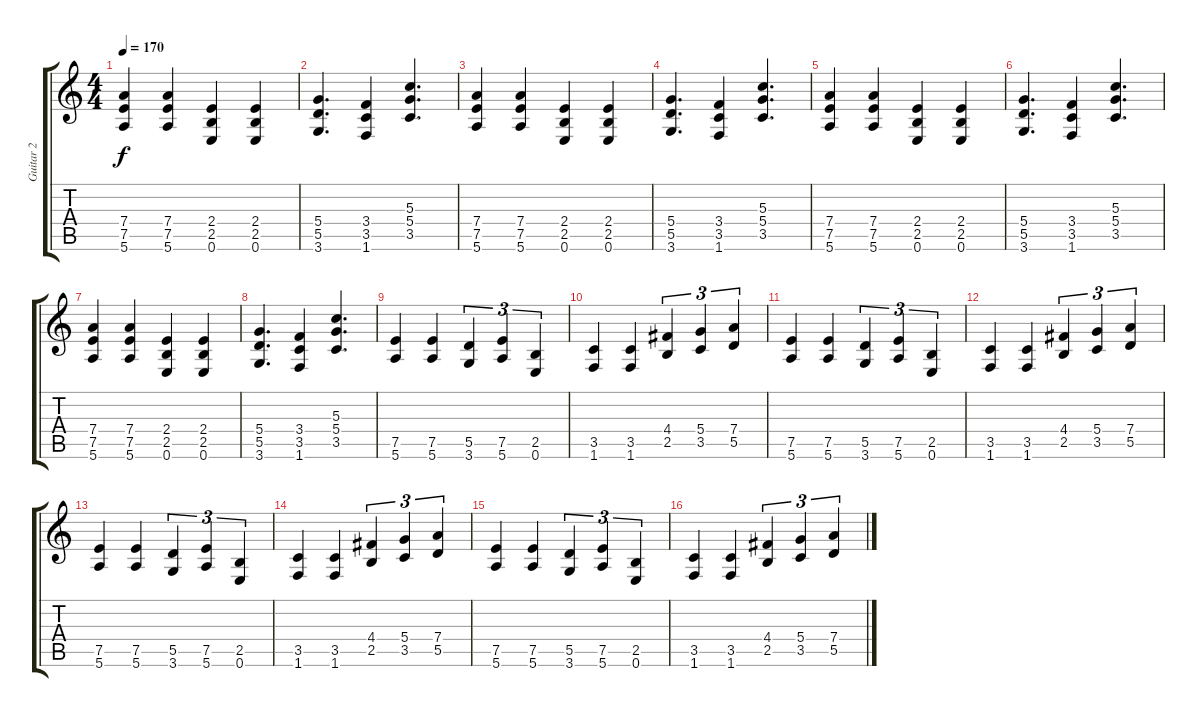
\track ("Guitar 2" "Guitar 2") {instrument overdrivenguitar}
\staff {score tabs}
\tuning (E4 B3 G3 D3 A2 E2) {hide}
\ts (4 4)
\tempo 170
\clef g2
\ks c
(7.4 7.5 5.6).4{dy f} (7.4 7.5 5.6).4 (2.4 2.5 0.6).4 (2.4 2.5 0.6).4 |
(5.4 5.5 3.6).4{d} (3.4 3.5 1.6).4 (5.3 5.4 3.5).4{d} |
(7.4 7.5 5.6).4 (7.4 7.5 5.6).4 (2.4 2.5 0.6).4 (2.4 2.5 0.6).4 |
(5.4 5.5 3.6).4{d} (3.4 3.5 1.6).4 (5.3 5.4 3.5).4{d} |
(7.4 7.5 5.6).4 (7.4 7.5 5.6).4 (2.4 2.5 0.6).4 (2.4 2.5 0.6).4 |
(5.4 5.5 3.6).4{d} (3.4 3.5 1.6).4 (5.3 5.4 3.5).4{d} |
(7.4 7.5 5.6).4 (7.4 7.5 5.6).4 (2.4 2.5 0.6).4 (2.4 2.5 0.6).4 |
(5.4 5.5 3.6).4{d} (3.4 3.5 1.6).4 (5.3 5.4 3.5).4{d} |
(7.5 5.6).4 (7.5 5.6).4 (5.5 3.6).4{tu (3 2)} (7.5 5.6).4{tu (3 2)} (2.5 0.6).4{tu (3 2)} |
(3.5 1.6).4 (3.5 1.6).4 (4.4 2.5).4{tu (3 2)} (5.4 3.5).4{tu (3 2)} (7.4 5.5).4{tu (3 2)} |
(7.5 5.6).4 (7.5 5.6).4 (5.5 3.6).4{tu (3 2)} (7.5 5.6).4{tu (3 2)} (2.5 0.6).4{tu (3 2)} |
(3.5 1.6).4 (3.5 1.6).4 (4.4 2.5).4{tu (3 2)} (5.4 3.5).4{tu (3 2)} (7.4 5.5).4{tu (3 2)} |
(7.5 5.6).4 (7.5 5.6).4 (5.5 3.6).4{tu (3 2)} (7.5 5.6).4{tu (3 2)} (2.5 0.6).4{tu (3 2)} |
(3.5 1.6).4 (3.5 1.6).4 (4.4 2.5).4{tu (3 2)} (5.4 3.5).4{tu (3 2)} (7.4 5.5).4{tu (3 2)} |
(7.5 5.6).4 (7.5 5.6).4 (5.5 3.6).4{tu (3 2)} (7.5 5.6).4{tu (3 2)} (2.5 0.6).4{tu (3 2)} |
(3.5 1.6).4 (3.5 1.6).4 (4.4 2.5).4{tu (3 2)} (5.4 3.5).4{tu (3 2)} (7.4 5.5).4{tu (3 2)}
